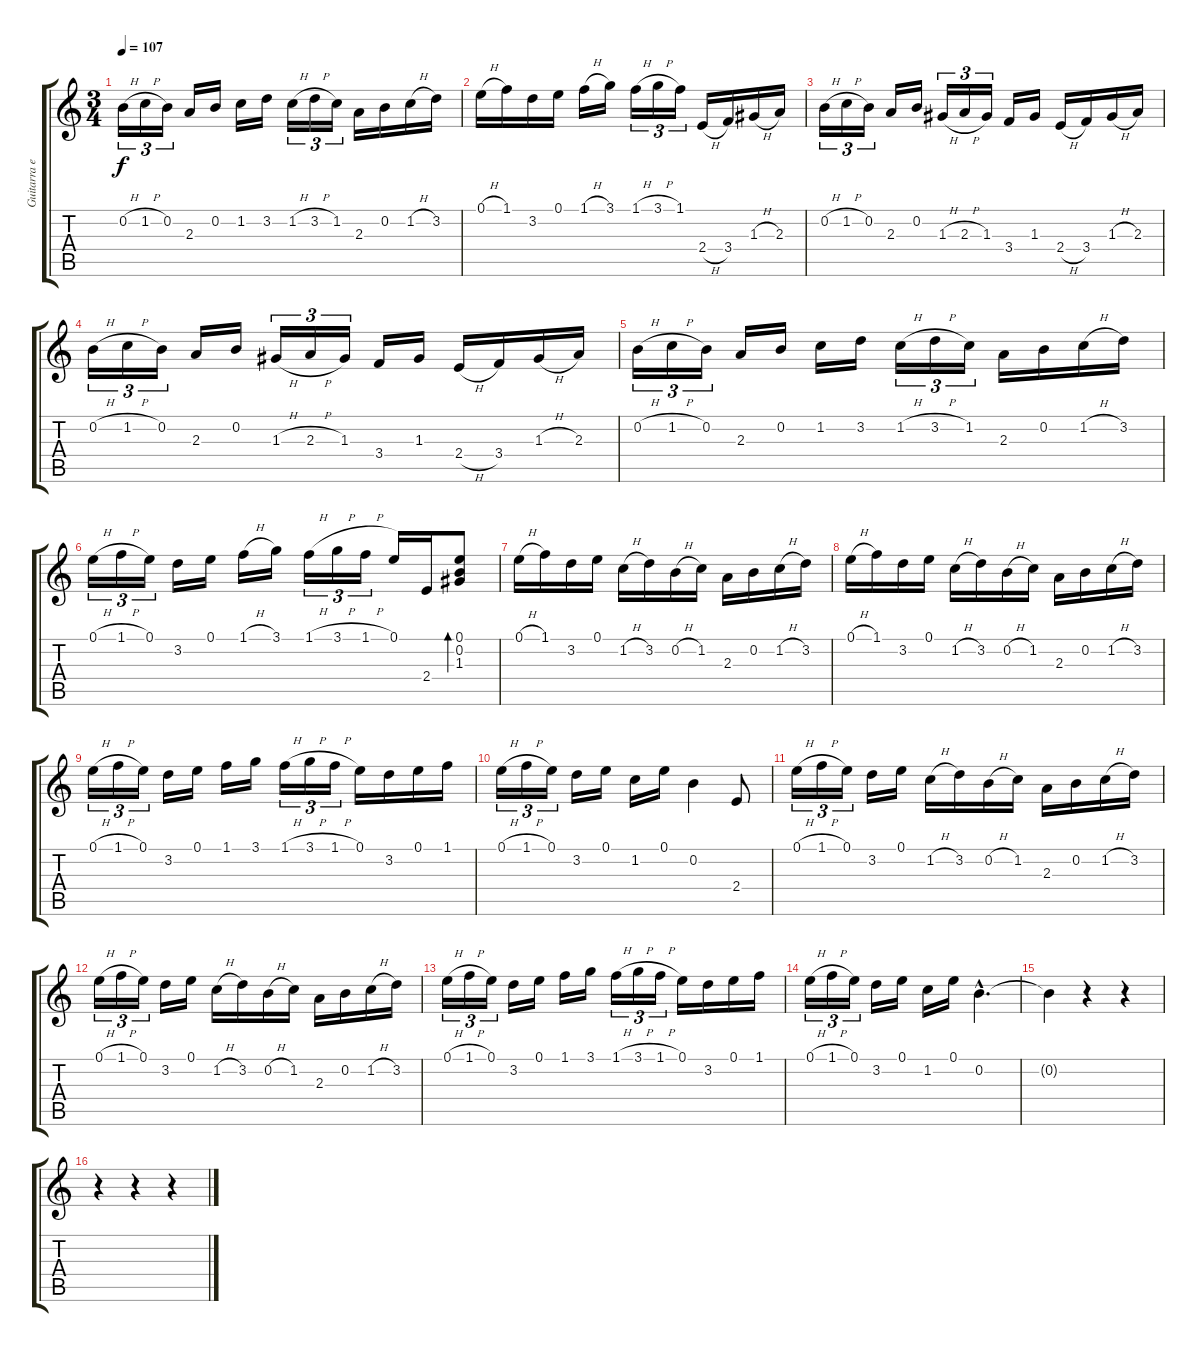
\track ("Guitarra española" "Guitarra e") {instrument acousticguitarnylon}
\staff {score tabs}
\tuning (E4 B3 G3 D3 A2 E2) {hide}
\ts (3 4)
\tempo 107
\clef g2
\ks c
0.2{h}.16{tu (3 2) dy f} 1.2{h}.16{tu (3 2)} 0.2.16{tu (3 2)} 2.3.16 0.2.16 1.2.16 3.2.16 1.2{h}.16{tu (3 2)} 3.2{h}.16{tu (3 2)} 1.2.16{tu (3 2)} 2.3.16 0.2.16 1.2{h}.16 3.2.16 |
0.1{h}.16 1.1.16 3.2.16 0.1.16 1.1{h}.16 3.1.16 1.1{h}.16{tu (3 2)} 3.1{h}.16{tu (3 2)} 1.1.16{tu (3 2)} 2.4{h}.16 3.4.16 1.3{h}.16 2.3.16 |
0.2{h}.16{tu (3 2)} 1.2{h}.16{tu (3 2)} 0.2.16{tu (3 2)} 2.3.16 0.2.16 1.3{h}.16{tu (3 2)} 2.3{h}.16{tu (3 2)} 1.3.16{tu (3 2)} 3.4.16 1.3.16 2.4{h}.16 3.4.16 1.3{h}.16 2.3.16 |
0.2{h}.16{tu (3 2)} 1.2{h}.16{tu (3 2)} 0.2.16{tu (3 2)} 2.3.16 0.2.16 1.3{h}.16{tu (3 2)} 2.3{h}.16{tu (3 2)} 1.3.16{tu (3 2)} 3.4.16 1.3.16 2.4{h}.16 3.4.16 1.3{h}.16 2.3.16 |
0.2{h}.16{tu (3 2)} 1.2{h}.16{tu (3 2)} 0.2.16{tu (3 2)} 2.3.16 0.2.16 1.2.16 3.2.16 1.2{h}.16{tu (3 2)} 3.2{h}.16{tu (3 2)} 1.2.16{tu (3 2)} 2.3.16 0.2.16 1.2{h}.16 3.2.16 |
0.1{h}.16{tu (3 2)} 1.1{h}.16{tu (3 2)} 0.1.16{tu (3 2)} 3.2.16 0.1.16 1.1{h}.16 3.1.16 1.1{h}.16{tu (3 2)} 3.1{h}.16{tu (3 2)} 1.1{h}.16{tu (3 2)} 0.1.16 2.4.16 (0.1 0.2 1.3).8{bd 480} |
0.1{h}.16 1.1.16 3.2.16 0.1.16 1.2{h}.16 3.2.16 0.2{h}.16 1.2.16 2.3.16 0.2.16 1.2{h}.16 3.2.16 |
0.1{h}.16 1.1.16 3.2.16 0.1.16 1.2{h}.16 3.2.16 0.2{h}.16 1.2.16 2.3.16 0.2.16 1.2{h}.16 3.2.16 |
0.1{h}.16{tu (3 2)} 1.1{h}.16{tu (3 2)} 0.1.16{tu (3 2)} 3.2.16 0.1.16 1.1.16 3.1.16 1.1{h}.16{tu (3 2)} 3.1{h}.16{tu (3 2)} 1.1{h}.16{tu (3 2)} 0.1.16 3.2.16 0.1.16 1.1.16 |
0.1{h}.16{tu (3 2)} 1.1{h}.16{tu (3 2)} 0.1.16{tu (3 2)} 3.2.16 0.1.16 1.2.16 0.1.16 0.2.4 2.4.8 |
0.1{h}.16{tu (3 2)} 1.1{h}.16{tu (3 2)} 0.1.16{tu (3 2)} 3.2.16 0.1.16 1.2{h}.16 3.2.16 0.2{h}.16 1.2.16 2.3.16 0.2.16 1.2{h}.16 3.2.16 |
0.1{h}.16{tu (3 2)} 1.1{h}.16{tu (3 2)} 0.1.16{tu (3 2)} 3.2.16 0.1.16 1.2{h}.16 3.2.16 0.2{h}.16 1.2.16 2.3.16 0.2.16 1.2{h}.16 3.2.16 |
0.1{h}.16{tu (3 2)} 1.1{h}.16{tu (3 2)} 0.1.16{tu (3 2)} 3.2.16 0.1.16 1.1.16 3.1.16 1.1{h}.16{tu (3 2)} 3.1{h}.16{tu (3 2)} 1.1{h}.16{tu (3 2)} 0.1.16 3.2.16 0.1.16 1.1.16 |
0.1{h}.16{tu (3 2)} 1.1{h}.16{tu (3 2)} 0.1.16{tu (3 2)} 3.2.16 0.1.16 1.2.16 0.1.16 0.2{hac}.4{d} |
0.2{t}.4 r.4 r.4 |
r.4 r.4 r.4
